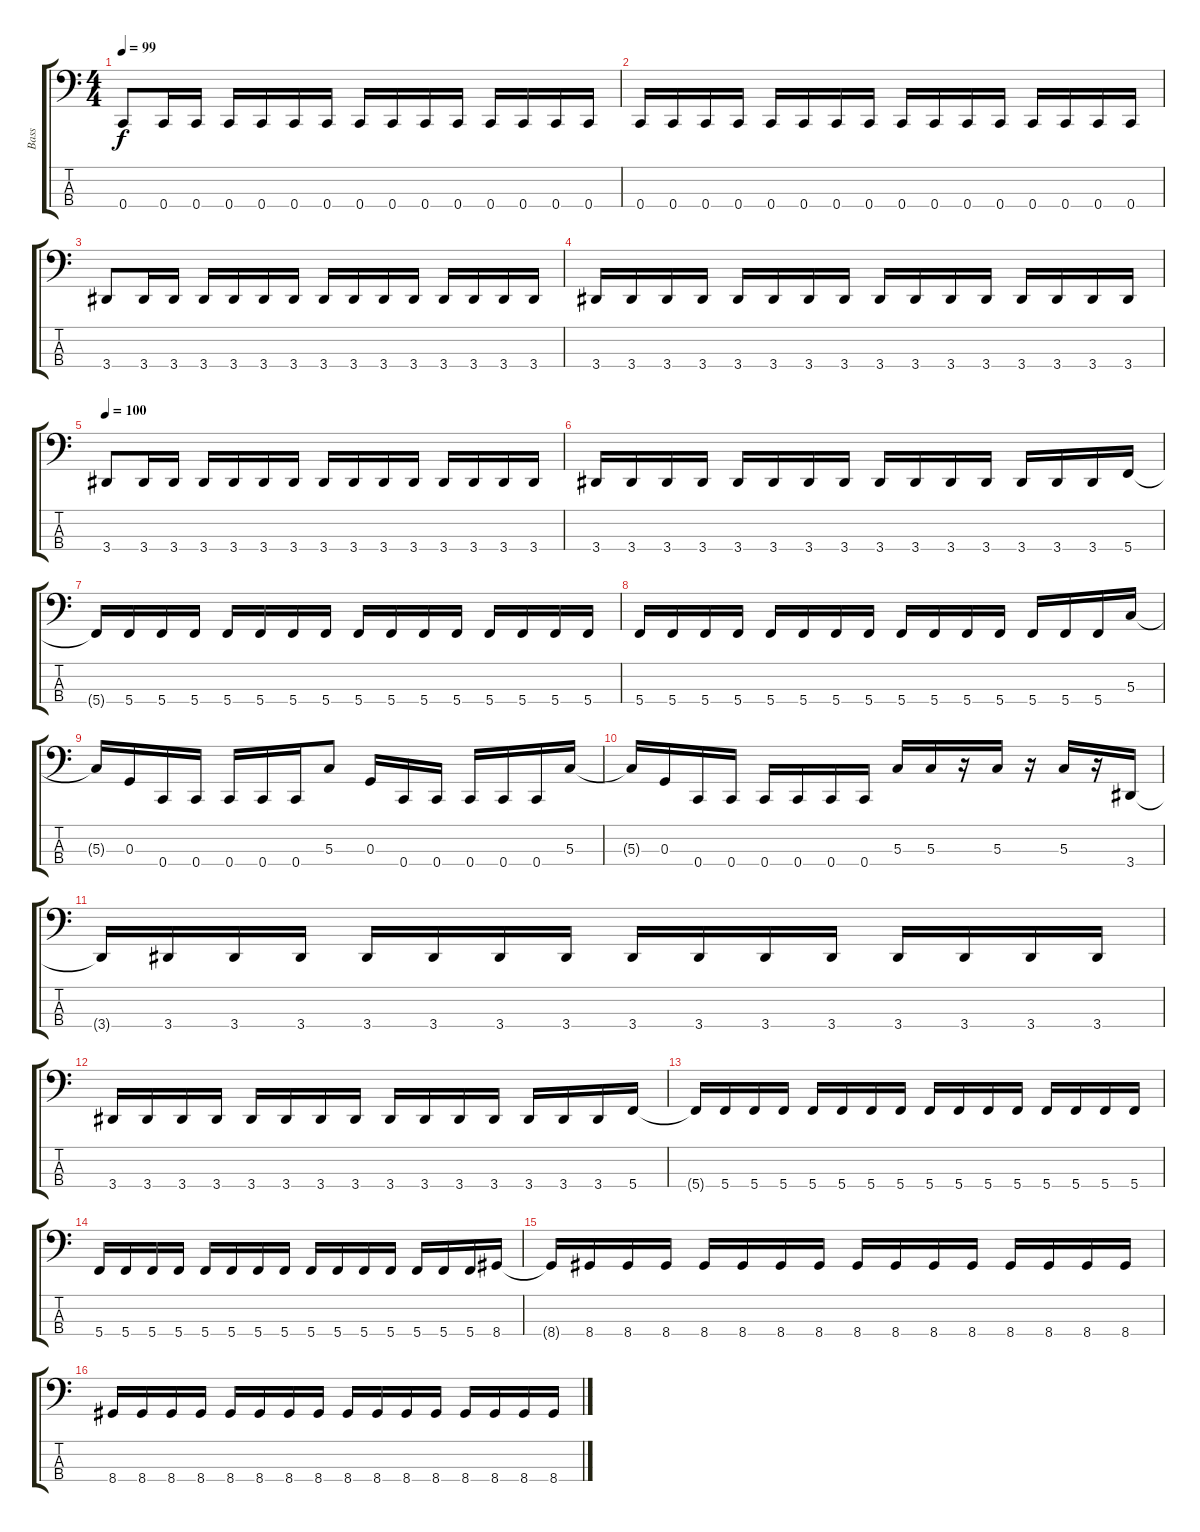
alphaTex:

\track ("Bass" "Bass") {instrument electricbasspick}
\staff {score tabs}
\tuning (F2 C2 G1 C1) {hide}
\ts (4 4)
\tempo 99
\clef f4
\ks c
0.4.8{dy f} 0.4.16 0.4.16 0.4.16 0.4.16 0.4.16 0.4.16 0.4.16 0.4.16 0.4.16 0.4.16 0.4.16 0.4.16 0.4.16 0.4.16 |
0.4.16 0.4.16 0.4.16 0.4.16 0.4.16 0.4.16 0.4.16 0.4.16 0.4.16 0.4.16 0.4.16 0.4.16 0.4.16 0.4.16 0.4.16 0.4.16 |
3.4.8 3.4.16 3.4.16 3.4.16 3.4.16 3.4.16 3.4.16 3.4.16 3.4.16 3.4.16 3.4.16 3.4.16 3.4.16 3.4.16 3.4.16 |
3.4.16 3.4.16 3.4.16 3.4.16 3.4.16 3.4.16 3.4.16 3.4.16 3.4.16 3.4.16 3.4.16 3.4.16 3.4.16 3.4.16 3.4.16 3.4.16 |
\tempo 100
3.4.8 3.4.16 3.4.16 3.4.16 3.4.16 3.4.16 3.4.16 3.4.16 3.4.16 3.4.16 3.4.16 3.4.16 3.4.16 3.4.16 3.4.16 |
3.4.16 3.4.16 3.4.16 3.4.16 3.4.16 3.4.16 3.4.16 3.4.16 3.4.16 3.4.16 3.4.16 3.4.16 3.4.16 3.4.16 3.4.16 5.4.16 |
5.4{t}.16 5.4.16 5.4.16 5.4.16 5.4.16 5.4.16 5.4.16 5.4.16 5.4.16 5.4.16 5.4.16 5.4.16 5.4.16 5.4.16 5.4.16 5.4.16 |
5.4.16 5.4.16 5.4.16 5.4.16 5.4.16 5.4.16 5.4.16 5.4.16 5.4.16 5.4.16 5.4.16 5.4.16 5.4.16 5.4.16 5.4.16 5.3.16 |
5.3{t}.16 0.3.16 0.4.16 0.4.16 0.4.16 0.4.16 0.4.16 5.3.8 0.3.16 0.4.16 0.4.16 0.4.16 0.4.16 0.4.16 5.3.16 |
5.3{t}.16 0.3.16 0.4.16 0.4.16 0.4.16 0.4.16 0.4.16 0.4.16 5.3.16 5.3.16 r.16 5.3.16 r.16 5.3.16 r.16 3.4.16 |
3.4{t}.16 3.4.16 3.4.16 3.4.16 3.4.16 3.4.16 3.4.16 3.4.16 3.4.16 3.4.16 3.4.16 3.4.16 3.4.16 3.4.16 3.4.16 3.4.16 |
3.4.16 3.4.16 3.4.16 3.4.16 3.4.16 3.4.16 3.4.16 3.4.16 3.4.16 3.4.16 3.4.16 3.4.16 3.4.16 3.4.16 3.4.16 5.4.16 |
5.4{t}.16 5.4.16 5.4.16 5.4.16 5.4.16 5.4.16 5.4.16 5.4.16 5.4.16 5.4.16 5.4.16 5.4.16 5.4.16 5.4.16 5.4.16 5.4.16 |
5.4.16 5.4.16 5.4.16 5.4.16 5.4.16 5.4.16 5.4.16 5.4.16 5.4.16 5.4.16 5.4.16 5.4.16 5.4.16 5.4.16 5.4.16 8.4.16 |
8.4{t}.16 8.4.16 8.4.16 8.4.16 8.4.16 8.4.16 8.4.16 8.4.16 8.4.16 8.4.16 8.4.16 8.4.16 8.4.16 8.4.16 8.4.16 8.4.16 |
8.4.16 8.4.16 8.4.16 8.4.16 8.4.16 8.4.16 8.4.16 8.4.16 8.4.16 8.4.16 8.4.16 8.4.16 8.4.16 8.4.16 8.4.16 8.4.16
